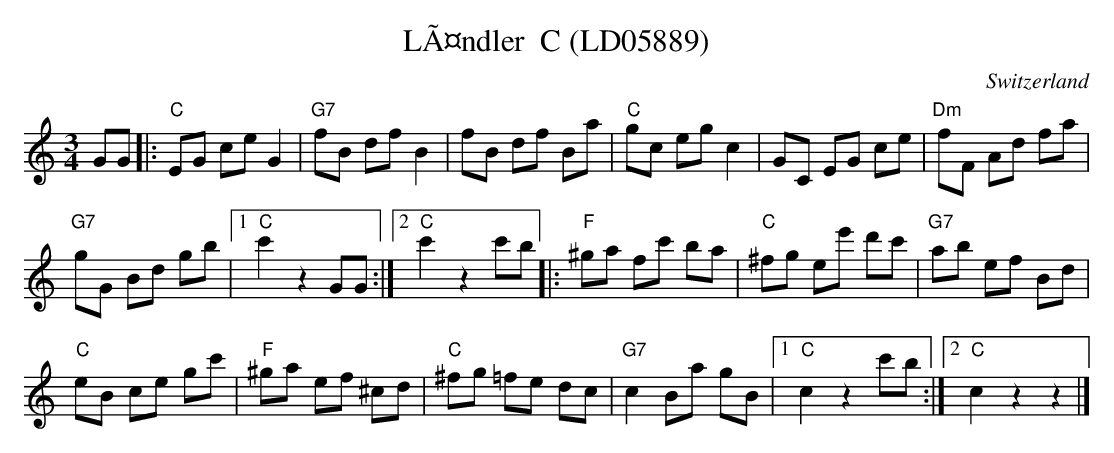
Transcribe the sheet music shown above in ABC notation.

X:1
T:LÃ¤ndler  C (LD05889)
O:Switzerland
M:3/4
L:1/8
K:C %%MIDI gchordon
GG |: "C"EG ceG2 | "G7"fB dfB2 | fB df Ba | "C"gc egc2 | GC EG ce | "Dm"fF Ad fa |
"G7"gG Bd gb |1 "C"c'2z2GG :|2 "C"c'2z2 c'b |:"F"^ga fc' ba | "C"^fg ee' d'c' | "G7"ab ef Bd |
"C"eB ce gc' | "F"^ga ef ^cd | "C"^fg =fe dc | "G7"c2Ba gB |1 "C"c2z2c'b :|2 "C"c2z2z2 |]
